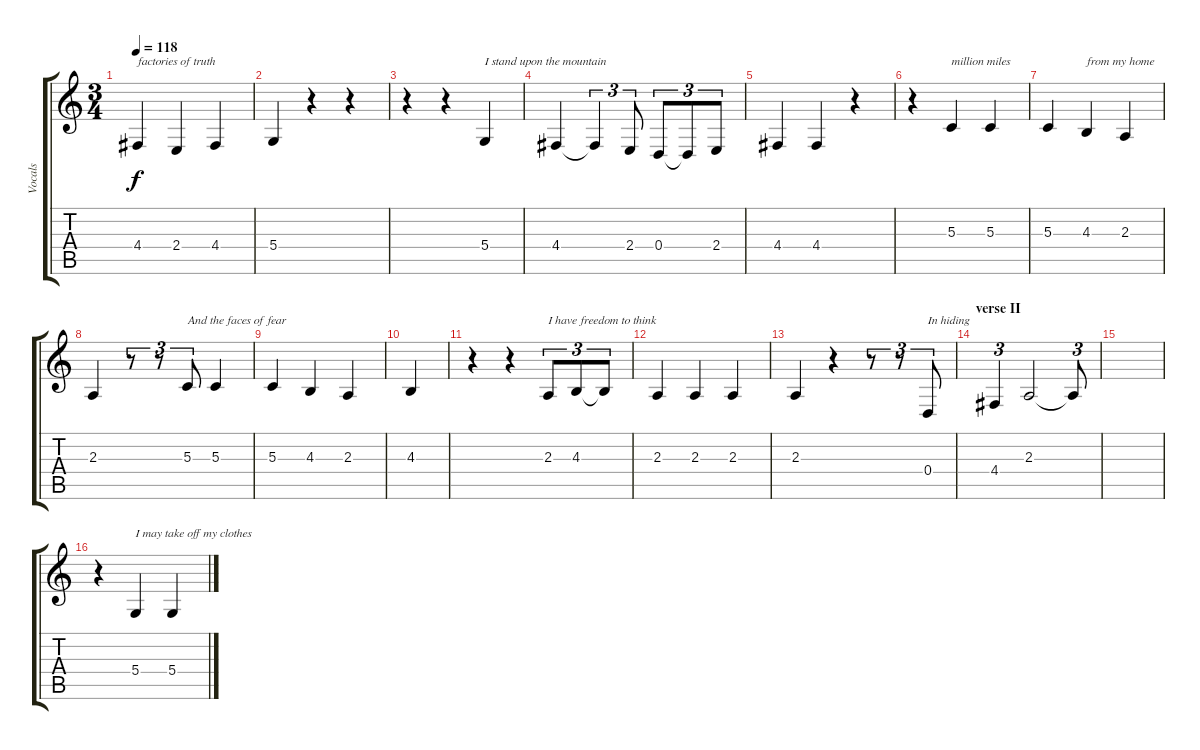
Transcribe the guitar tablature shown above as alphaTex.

\track ("Vocals" "Vocals") {instrument clarinet}
\staff {score tabs}
\tuning (E4 B3 G3 D3 A2 E2) {hide}
\ts (3 4)
\tempo 118
\clef g2
\ks c
4.4.4{txt "factories of truth" dy f} 2.4.4 4.4.4 |
5.4.4 r.4 r.4 |
r.4 r.4 5.4.4{txt "I stand upon the mountain"} |
4.4.4 4.4{t}.4{tu (3 2)} 2.4.8{tu (3 2)} 0.4.8{tu (3 2)} 0.4{t}.8{tu (3 2)} 2.4.8{tu (3 2)} |
4.4.4 4.4.4 r.4 |
r.4 5.3.4{txt "million miles"} 5.3.4 |
5.3.4 4.3.4{txt "from my home"} 2.3.4 |
2.3.4 r.8{tu (3 2)} r.8{tu (3 2)} 5.3.8{tu (3 2) txt "And the faces of fear"} 5.3.4 |
5.3.4 4.3.4 2.3.4 |
4.3.4 |
r.4 r.4 2.3.8{tu (3 2) txt "I have freedom to think"} 4.3.8{tu (3 2)} 4.3{t}.8{tu (3 2)} |
2.3.4 2.3.4 2.3.4 |
2.3.4 r.4 r.8{tu (3 2)} r.8{tu (3 2)} 0.4.8{tu (3 2) txt "In hiding"} |
\section ("" "verse II")
4.4.4{tu (3 2)} 2.3.2 2.3{t}.8{tu (3 2)} |
|
r.4 5.4.4{txt "I may take off my clothes"} 5.4.4
